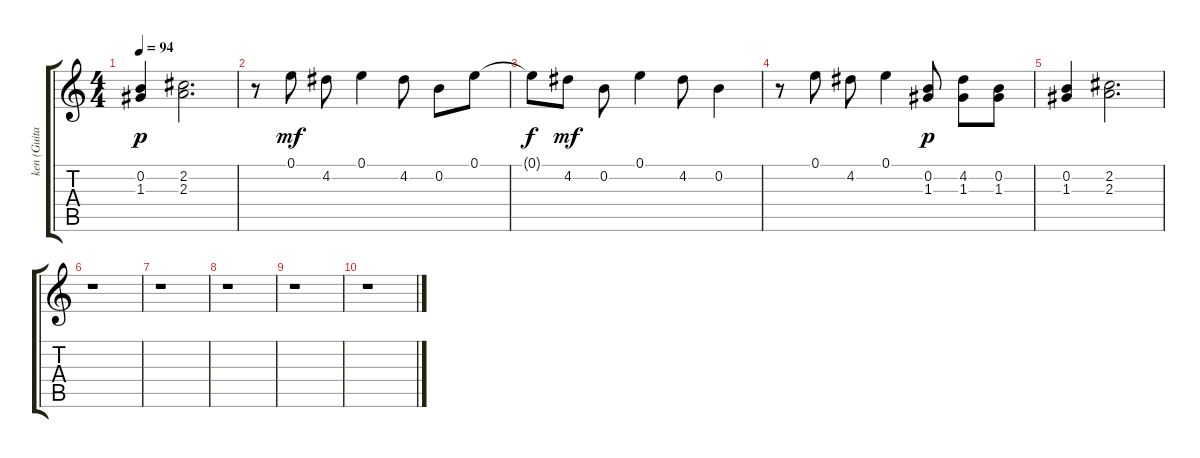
\track ("ken (Guitar) II" "ken (Guita") {instrument electricguitarjazz}
\staff {score tabs}
\tuning (E4 B3 G3 D3 A2 E2) {hide}
\ts (4 4)
\tempo 94
\clef g2
\ks c
(0.2 1.3).4{dy p} (2.2 2.3).2{d} |
r.8 0.1.8{dy mf} 4.2.8 0.1.4 4.2.8 0.2.8 0.1.8 |
0.1{t}.8{dy f} 4.2.8{dy mf} 0.2.8 0.1.4 4.2.8 0.2.4 |
r.8 0.1.8 4.2.8 0.1.4 (0.2 1.3).8{dy p} (4.2 1.3).8 (0.2 1.3).8 |
(0.2 1.3).4 (2.2 2.3).2{d} |
r.1 |
r.1 |
r.1 |
r.1 |
r.1
